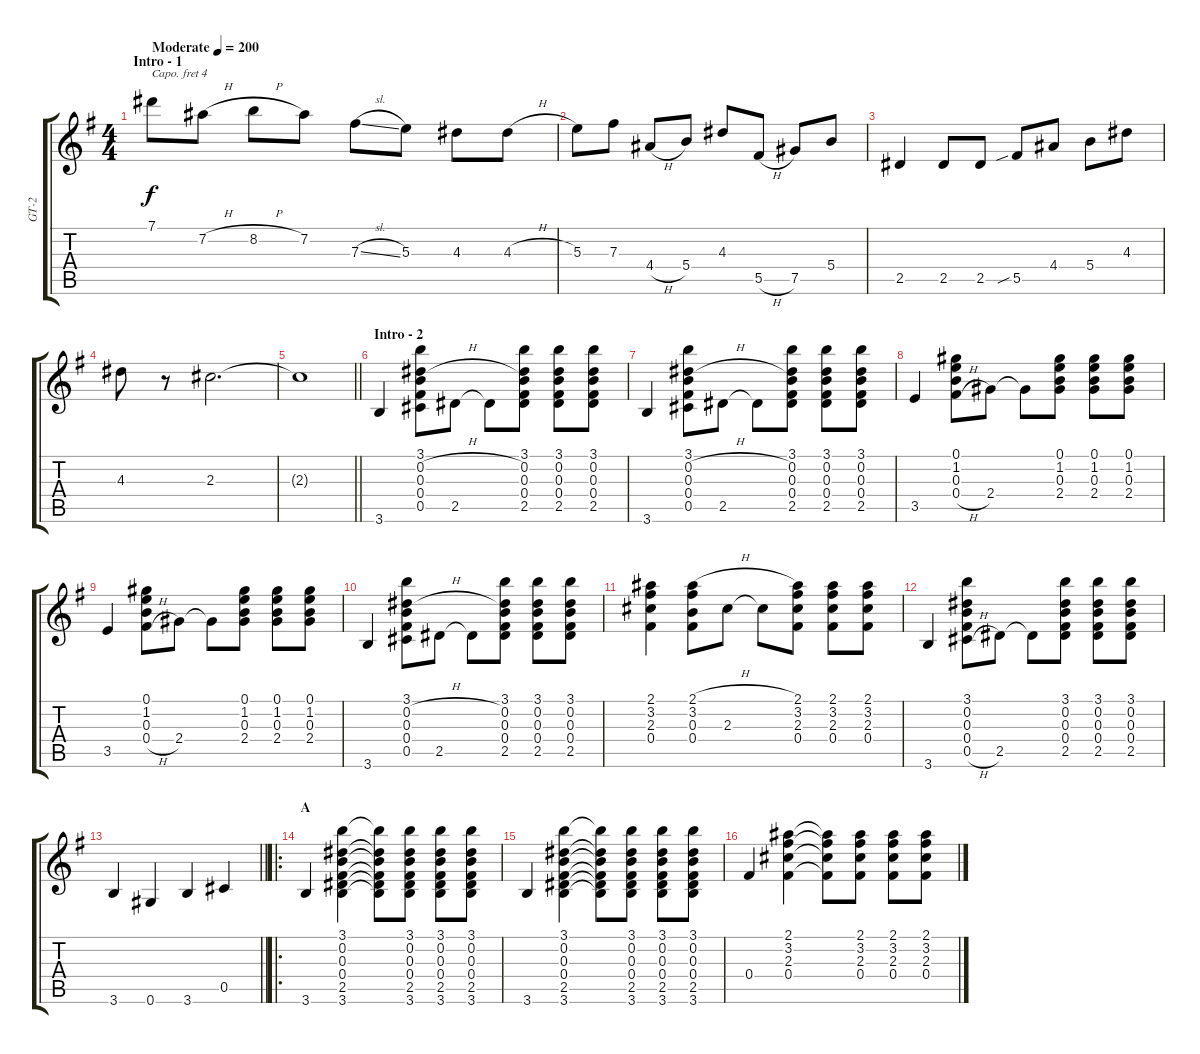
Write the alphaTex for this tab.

\track ("GT-2" "GT-2") {instrument acousticguitarsteel}
\staff {score tabs}
\capo 4
\tuning (E4 B3 G3 D3 A2 E2) {hide}
\ts (4 4)
\section ("" "Intro - 1")
\tempo (200 "Moderate")
\clef g2
\ks g
7.1.8{dy f instrument acousticguitarsteel} 7.2{h}.8 8.2{h}.8 7.2.8 7.3{sl}.8 5.3.8 4.3.8 4.3{h}.8 |
5.3.8 7.3.8 4.4{h}.8 5.4.8 4.3.8 5.5{h}.8 7.5.8 5.4.8 |
2.5.4 2.5.8 2.5.8 5.5{sib}.8 4.4.8 5.4.8 4.3.8 |
4.3.8 r.8 2.3.2{d} |
\barLineRight lightlight
2.3{t}.1 |
\section ("" "Intro - 2")
3.6.4 (3.1 0.2{h} 0.3 0.4 0.5).8 2.5.8 2.5{t}.8 (3.1 0.2 0.3 0.4 2.5).8 (3.1 0.2 0.3 0.4 2.5).8 (3.1 0.2 0.3 0.4 2.5).8 |
3.6.4 (3.1 0.2{h} 0.3 0.4 0.5).8 2.5.8 2.5{t}.8 (3.1 0.2 0.3 0.4 2.5).8 (3.1 0.2 0.3 0.4 2.5).8 (3.1 0.2 0.3 0.4 2.5).8 |
3.5.4 (0.1 1.2 0.3 0.4{h}).8 2.4.8 2.4{t}.8 (0.1 1.2 0.3 2.4).8 (0.1 1.2 0.3 2.4).8 (0.1 1.2 0.3 2.4).8 |
3.5.4 (0.1 1.2 0.3 0.4{h}).8 2.4.8 2.4{t}.8 (0.1 1.2 0.3 2.4).8 (0.1 1.2 0.3 2.4).8 (0.1 1.2 0.3 2.4).8 |
3.6.4 (3.1 0.2{h} 0.3 0.4 0.5).8 2.5.8 2.5{t}.8 (3.1 0.2 0.3 0.4 2.5).8 (3.1 0.2 0.3 0.4 2.5).8 (3.1 0.2 0.3 0.4 2.5).8 |
(2.1 3.2 2.3 0.4).4 (2.1{h} 3.2 0.3 0.4).8 2.3.8 2.3{t}.8 (2.1 3.2 2.3 0.4).8 (2.1 3.2 2.3 0.4).8 (2.1 3.2 2.3 0.4).8 |
3.6.4 (3.1 0.2 0.3 0.4 0.5{h}).8 2.5.8 2.5{t}.8 (3.1 0.2 0.3 0.4 2.5).8 (3.1 0.2 0.3 0.4 2.5).8 (3.1 0.2 0.3 0.4 2.5).8 |
\barLineRight lightlight
3.6.4 0.6.4 3.6.4 0.5.4 |
\ro
\section ("" "A")
3.6.4 (3.1 0.2 0.3 0.4 2.5 3.6).4 (3.1{t} 0.2{t} 0.3{t} 0.4{t} 2.5{t} 3.6{t}).8 (3.1 0.2 0.3 0.4 2.5 3.6).8 (3.1 0.2 0.3 0.4 2.5 3.6).8 (3.1 0.2 0.3 0.4 2.5 3.6).8 |
3.6.4 (3.1 0.2 0.3 0.4 2.5 3.6).4 (3.1{t} 0.2{t} 0.3{t} 0.4{t} 2.5{t} 3.6{t}).8 (3.1 0.2 0.3 0.4 2.5 3.6).8 (3.1 0.2 0.3 0.4 2.5 3.6).8 (3.1 0.2 0.3 0.4 2.5 3.6).8 |
0.4.4 (2.1 3.2 2.3 0.4).4 (2.1{t} 3.2{t} 2.3{t} 0.4{t}).8 (2.1 3.2 2.3 0.4).8 (2.1 3.2 2.3 0.4).8 (2.1 3.2 2.3 0.4).8
